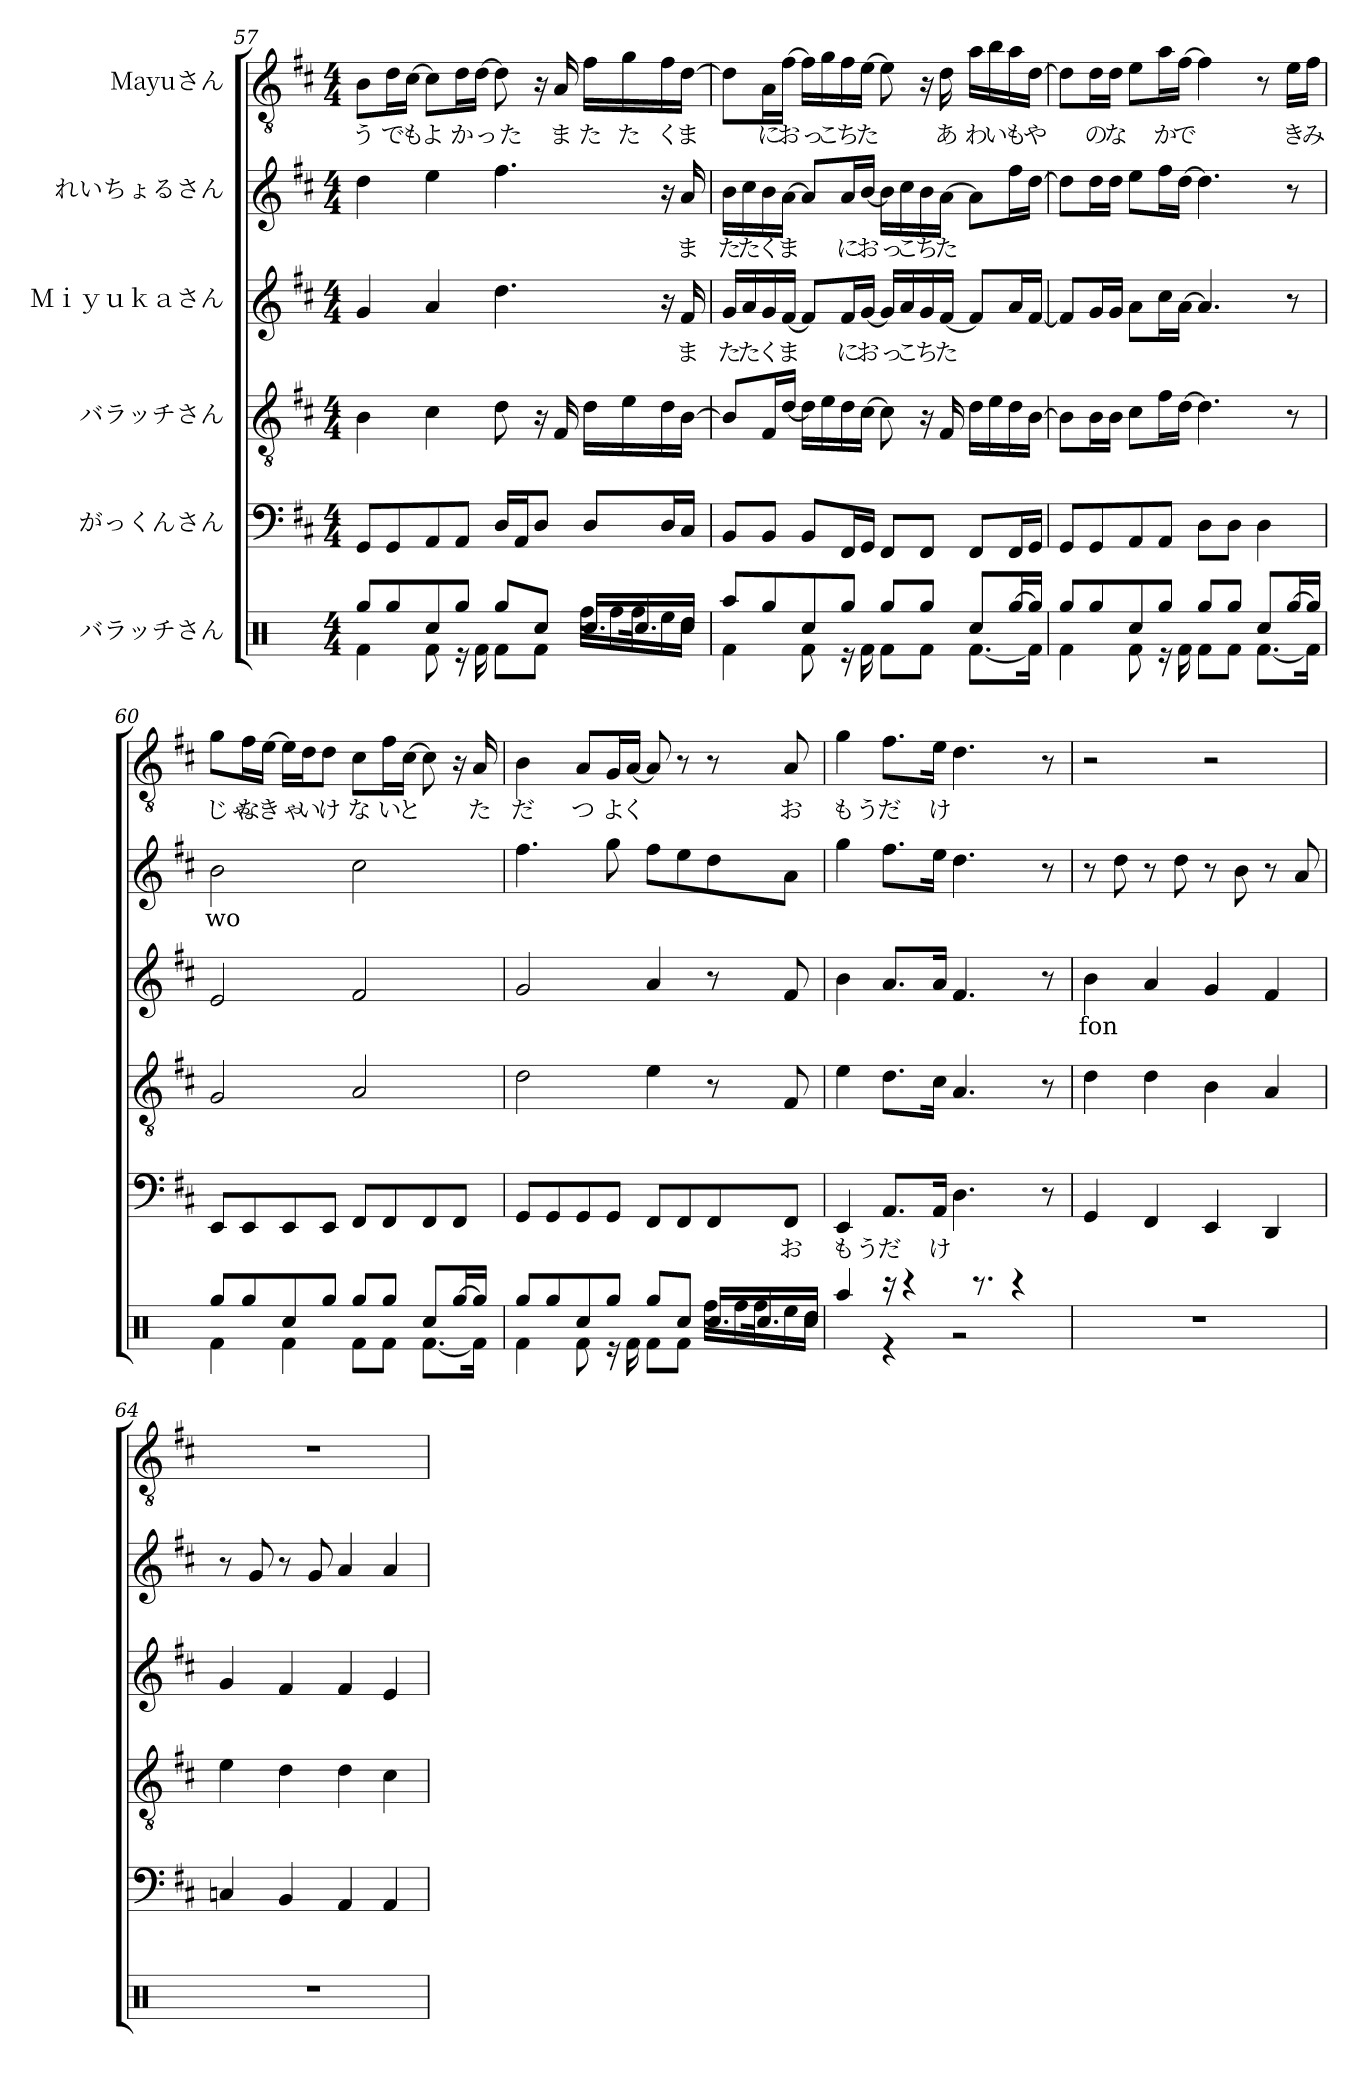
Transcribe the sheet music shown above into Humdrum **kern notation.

**kern	**kern	**text	**kern	**kern	**text	**kern	**text	**kern	**text
*part6	*part5	*part5	*part4	*part3	*part3	*part2	*part2	*part1	*part1
*staff6	*staff5	*staff5	*staff4	*staff3	*staff3	*staff2	*staff2	*staff1	*staff1
*I"バラッチさん	*I"がっくんさん	*	*I"バラッチさん	*I"Ｍｉｙｕｋａさん	*	*I"れいちょるさん	*	*I"Mayuさん	*
*clefX	*clefF4	*	*clefGv2	*clefG2	*	*clefG2	*	*clefGv2	*
*k[]	*k[f#c#]	*	*k[f#c#]	*k[f#c#]	*	*k[f#c#]	*	*k[f#c#]	*
*M4/4	*M4/4	*	*M4/4	*M4/4	*	*M4/4	*	*M4/4	*
=57	=57	=57	=57	=57	=57	=57	=57	=57	=57
*^	*	*	*	*	*	*	*	*	*
8Rgg/L	4Rf\	8GGL	.	4B	4g	.	4dd	.	8BL	う
8Rgg/	.	8GG	.	.	.	.	.	.	16dL	で
.	.	.	.	.	.	.	.	.	[16c#JJ	も
8Rcc/	8Rf\	8AA	.	4c#	4a	.	4ee	.	8c#L]	よ
8Rgg/J	16r	8AAJ	.	.	.	.	.	.	16dL	かった
.	16Rf\	.	.	.	.	.	.	.	[16dJJ	.
8Rgg/L	8Rf\L	16DLL	.	8d	4.dd	.	4.ff#	.	8d]	.
.	.	16AAJ	.	.	.	.	.	.	.	.
8Rcc/J	8Rf\J	8DJ	.	16r	.	.	.	.	16r	.
.	.	.	.	16F#	.	.	.	.	16A	ま
16.Rcc/LL	32Rff\KLL	8DL	.	16dLL	.	.	.	.	16f#LL	た
.	16Rff\	.	.	.	.	.	.	.	.	.
.	.	.	.	16e	.	.	.	.	16g	た
16.Rcc/	32Rff\K	.	.	.	.	.	.	.	.	.
.	16Ree\	16DL	.	16d	16r	.	16r	.	16f#	く
16Rcc/JJ	16Rdd\JJ	16C#JJ	.	[16BJJ	16f#	ま	16a	ま	[16dJJ	ま
=58	=58	=58	=58	=58	=58	=58	=58	=58	=58	=58
8Raa/L	4Rf\	8BBL	.	8BL]	16gLL	た	16bLL	た	8dL]	.
.	.	.	.	.	16a	た	16cc#	た	.	.
8Rgg/	.	8BBJ	.	16F#L	16g	く	16b	く	16AL	に
.	.	.	.	[16dJJ	[16f#JJ	ま	[16aJJ	ま	[16f#JJ	おっ
8Rcc/	8Rf\	8BBL	.	16dLL]	8f#L]	.	8aL]	.	16f#LL]	.
.	.	.	.	16e	.	.	.	.	16g	こ
8Rgg/J	16r	16FF#L	.	16d	16f#L	に	16aL	に	16f#	ち
.	16Rf\	16GGJJ	.	[16c#JJ	[16gJJ	おっ	[16bJJ	おっ	[16eJJ	た
8Rgg/L	8Rf\L	8FF#L	.	8c#]	16gLL]	.	16bLL]	.	8e]	.
.	.	.	.	.	16a	こ	16cc#	こ	.	.
8Rgg/J	8Rf\J	8FF#J	.	16r	16g	ち	16b	ち	16r	.
.	.	.	.	16F#	[16f#JJ	た	[16aJJ	た	16d	あ
8Rcc/L	[8.Rf\L	8FF#L	.	16dLL	8f#L]	.	8aL]	.	16aLL	わ
.	.	.	.	16e	.	.	.	.	16b	い
[16Rgg/L	.	16FF#L	.	16d	16aL	.	16ff#L	.	16a	も
16Rgg/JJ]	16Rf\Jk]	16GGJJ	.	[16BJJ	[16f#JJ	.	[16ddJJ	.	[16dJJ	や
=59	=59	=59	=59	=59	=59	=59	=59	=59	=59	=59
8Rgg/L	4Rf\	8GGL	.	8BL]	8f#L]	.	8ddL]	.	8dL]	.
8Rgg/	.	8GG	.	16BL	16gL	.	16ddL	.	16dL	の
.	.	.	.	16BJJ	16gJJ	.	16ddJJ	.	16dJJ	な
8Rcc/	8Rf\	8AA	.	8c#L	8aL	.	8eeL	.	8eL	.
8Rgg/J	16r	8AAJ	.	16f#L	16cc#L	.	16ff#L	.	16aL	か
.	16Rf\	.	.	[16dJJ	[16aJJ	.	[16ddJJ	.	[16f#JJ	で
8Rgg/L	8Rf\L	8DL	.	4.d]	4.a]	.	4.dd]	.	4f#]	.
8Rgg/J	8Rf\J	8DJ	.	.	.	.	.	.	.	.
8Rcc/L	[8.Rf\L	4D	.	.	.	.	.	.	8r	.
[16Rgg/L	.	.	.	8r	8r	.	8r	.	16eLL	き
16Rgg/JJ]	16Rf\Jk]	.	.	.	.	.	.	.	16f#JJ	み
=60	=60	=60	=60	=60	=60	=60	=60	=60	=60	=60
8Rgg/L	4Rf\	8EEL	.	2G	2e	.	2b	wo	8gL	じゃ
8Rgg/	.	8EE	.	.	.	.	.	.	16f#L	な
.	.	.	.	.	.	.	.	.	[16eJJ	きゃ
8Rcc/	4Rf\	8EE	.	.	.	.	.	.	16eLL]	.
.	.	.	.	.	.	.	.	.	16dJ	い
8Rgg/J	.	8EEJ	.	.	.	.	.	.	8dJ	け
8Rgg/L	8Rf\L	8FF#L	.	2A	2f#	.	2cc#	.	8c#L	な
8Rgg/J	8Rf\J	8FF#	.	.	.	.	.	.	16f#L	い
.	.	.	.	.	.	.	.	.	[16c#JJ	と
8Rcc/L	[8.Rf\L	8FF#	.	.	.	.	.	.	8c#]	.
[16Rgg/L	.	8FF#J	.	.	.	.	.	.	16r	.
16Rgg/JJ]	16Rf\Jk]	.	.	.	.	.	.	.	16A	た
=61	=61	=61	=61	=61	=61	=61	=61	=61	=61	=61
8Rgg/L	4Rf\	8GGL	.	2d	2g	.	4.ff#	.	4B	だ
8Rgg/	.	8GG	.	.	.	.	.	.	.	.
8Rcc/	8Rf\	8GG	.	.	.	.	.	.	8AL	つ
8Rgg/J	16r	8GGJ	.	.	.	.	8gg	.	16GL	よ
.	16Rf\	.	.	.	.	.	.	.	[16AJJ	く
8Rgg/L	8Rf\L	8FF#L	.	4e	4a	.	8ff#L	.	8A]	.
8Rcc/J	8Rf\J	8FF#	.	.	.	.	8ee	.	8r	.
16.Rcc/LL	32Rff\KLL	8FF#	.	8r	8r	.	8dd	.	8r	.
.	16Rff\	.	.	.	.	.	.	.	.	.
16.Rcc/	32Rff\K	.	.	.	.	.	.	.	.	.
.	16Ree\	8FF#J	お	8F#	8f#	.	8aJ	.	8A	お
16Rcc/JJ	16Rdd\JJ	.	.	.	.	.	.	.	.	.
=62	=62	=62	=62	=62	=62	=62	=62	=62	=62	=62
4Raa/	4ryy	4EE	もう	4e	4b	.	4gg	.	4g	もう
16r	4r	8.AAL	だ	8.dL	8.aL	.	8.ff#L	.	8.f#L	だ
4r	.	.	.	.	.	.	.	.	.	.
.	.	16AAJk	け	16c#Jk	16aJk	.	16eeJk	.	16eJk	け
.	2r	4.D	.	4.A	4.f#	.	4.dd	.	4.d	.
8.r	.	.	.	.	.	.	.	.	.	.
4r	.	.	.	.	.	.	.	.	.	.
.	.	8r	.	8r	8r	.	8r	.	8r	.
*v	*v	*	*	*	*	*	*	*	*	*
=63	=63	=63	=63	=63	=63	=63	=63	=63	=63
1r	4GG	.	4d	4b	fon	8r	.	2r	.
.	.	.	.	.	.	8dd	.	.	.
.	4FF#	.	4d	4a	.	8r	.	.	.
.	.	.	.	.	.	8dd	.	.	.
.	4EE	.	4B	4g	.	8r	.	2r	.
.	.	.	.	.	.	8b	.	.	.
.	4DD	.	4A	4f#	.	8r	.	.	.
.	.	.	.	.	.	8a	.	.	.
=64	=64	=64	=64	=64	=64	=64	=64	=64	=64
1r	4Cn	.	4e	4g	.	8r	.	1r	.
.	.	.	.	.	.	8g	.	.	.
.	4BB	.	4d	4f#	.	8r	.	.	.
.	.	.	.	.	.	8g	.	.	.
.	4AA	.	4d	4f#	.	4a	.	.	.
.	4AA	.	4c#	4e	.	4a	.	.	.
=	=	=	=	=	=	=	=	=	=
*-	*-	*-	*-	*-	*-	*-	*-	*-	*-
